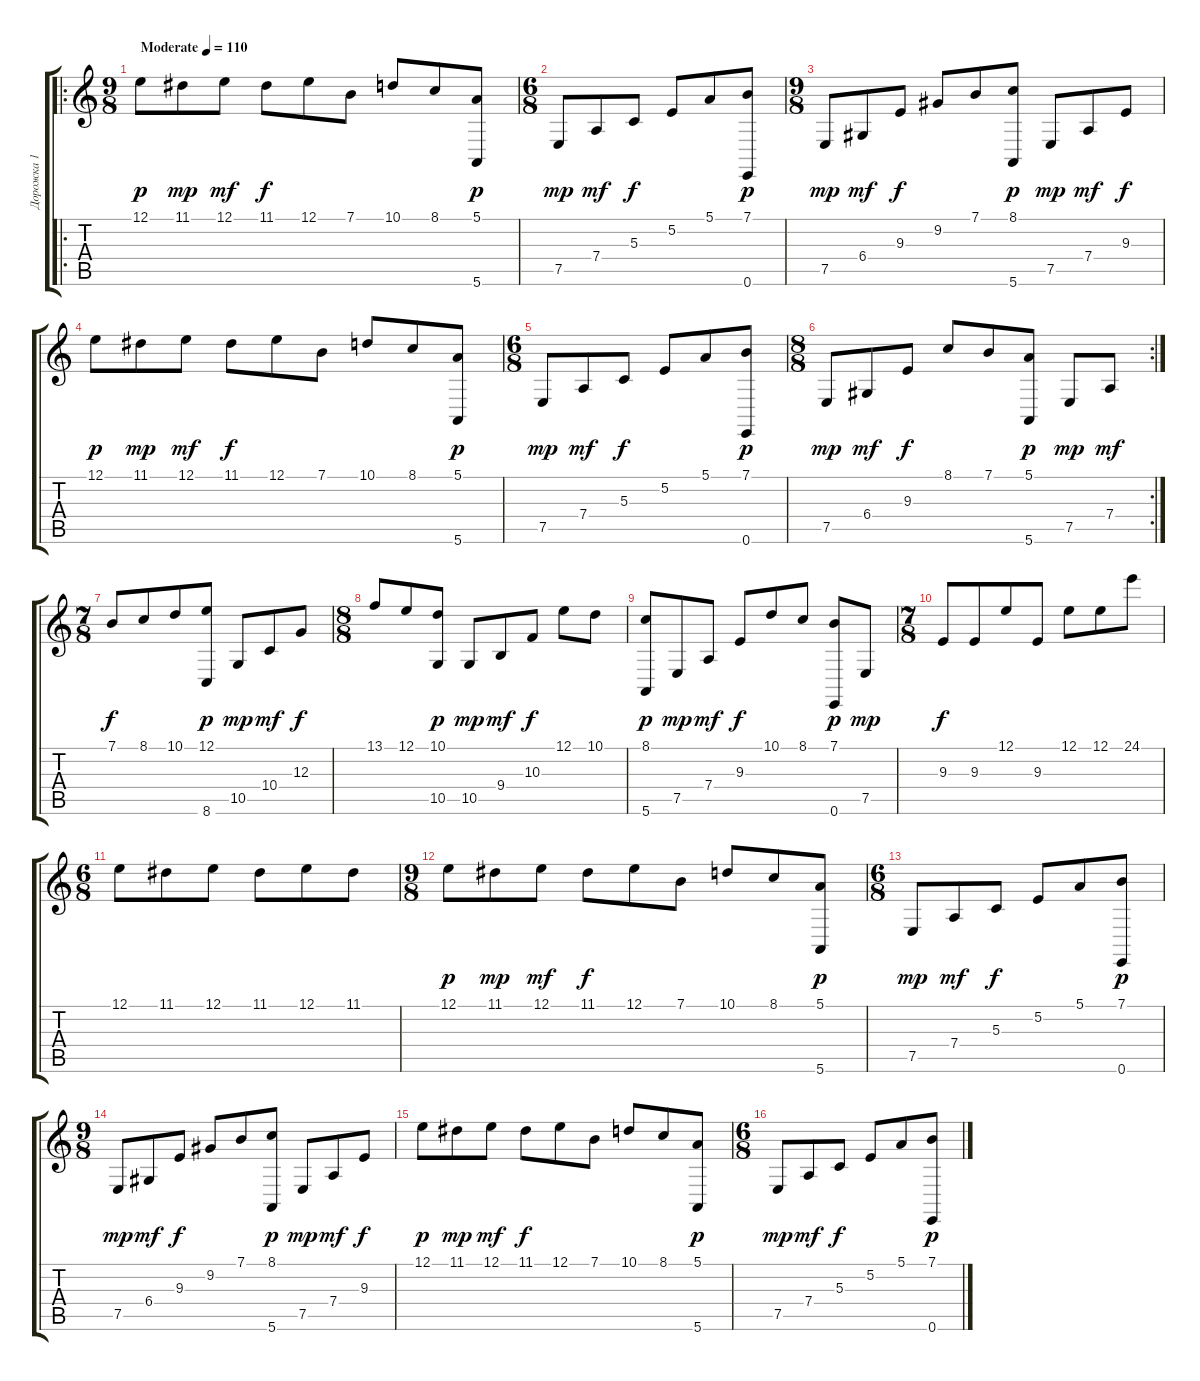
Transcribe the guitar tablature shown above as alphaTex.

\track ("Дорожка 1" "Дорожка 1") {instrument acousticgrandpiano}
\staff {score tabs}
\tuning (E4 B3 G3 D3 A2 E2) {hide}
\ro
\ts (9 8)
\tempo (110 "Moderate")
\clef g2
\ks c
12.1.8{dy p instrument acousticgrandpiano} 11.1.8{dy mp} 12.1.8{dy mf} 11.1.8{dy f} 12.1.8 7.1.8 10.1.8 8.1.8 (5.1 5.6).8{dy p} |
\ts (6 8)
7.5.8{dy mp} 7.4.8{dy mf} 5.3.8{dy f} 5.2.8 5.1.8 (7.1 0.6).8{dy p} |
\ts (9 8)
7.5.8{dy mp} 6.4.8{dy mf} 9.3.8{dy f} 9.2.8 7.1.8 (8.1 5.6).8{dy p} 7.5.8{dy mp} 7.4.8{dy mf} 9.3.8{dy f} |
12.1.8{dy p} 11.1.8{dy mp} 12.1.8{dy mf} 11.1.8{dy f} 12.1.8 7.1.8 10.1.8 8.1.8 (5.1 5.6).8{dy p} |
\ts (6 8)
7.5.8{dy mp} 7.4.8{dy mf} 5.3.8{dy f} 5.2.8 5.1.8 (7.1 0.6).8{dy p} |
\rc 2
\ts (8 8)
7.5.8{dy mp} 6.4.8{dy mf} 9.3.8{dy f} 8.1.8 7.1.8 (5.1 5.6).8{dy p} 7.5.8{dy mp} 7.4.8{dy mf} |
\ts (7 8)
7.1.8{dy f} 8.1.8 10.1.8 (12.1 8.6).8{dy p} 10.5.8{dy mp} 10.4.8{dy mf} 12.3.8{dy f} |
\ts (8 8)
13.1.8 12.1.8 (10.1 10.5).8{dy p} 10.5.8{dy mp} 9.4.8{dy mf} 10.3.8{dy f} 12.1.8 10.1.8 |
(8.1 5.6).8{dy p} 7.5.8{dy mp} 7.4.8{dy mf} 9.3.8{dy f} 10.1.8 8.1.8 (7.1 0.6).8{dy p} 7.5.8{dy mp} |
\ts (7 8)
9.3.8{dy f} 9.3.8 12.1.8 9.3.8 12.1.8 12.1.8 24.1.8 |
\ts (6 8)
12.1.8 11.1.8 12.1.8 11.1.8 12.1.8 11.1.8 |
\ts (9 8)
12.1.8{dy p} 11.1.8{dy mp} 12.1.8{dy mf} 11.1.8{dy f} 12.1.8 7.1.8 10.1.8 8.1.8 (5.1 5.6).8{dy p} |
\ts (6 8)
7.5.8{dy mp} 7.4.8{dy mf} 5.3.8{dy f} 5.2.8 5.1.8 (7.1 0.6).8{dy p} |
\ts (9 8)
7.5.8{dy mp} 6.4.8{dy mf} 9.3.8{dy f} 9.2.8 7.1.8 (8.1 5.6).8{dy p} 7.5.8{dy mp} 7.4.8{dy mf} 9.3.8{dy f} |
12.1.8{dy p} 11.1.8{dy mp} 12.1.8{dy mf} 11.1.8{dy f} 12.1.8 7.1.8 10.1.8 8.1.8 (5.1 5.6).8{dy p} |
\ts (6 8)
7.5.8{dy mp} 7.4.8{dy mf} 5.3.8{dy f} 5.2.8 5.1.8 (7.1 0.6).8{dy p}
